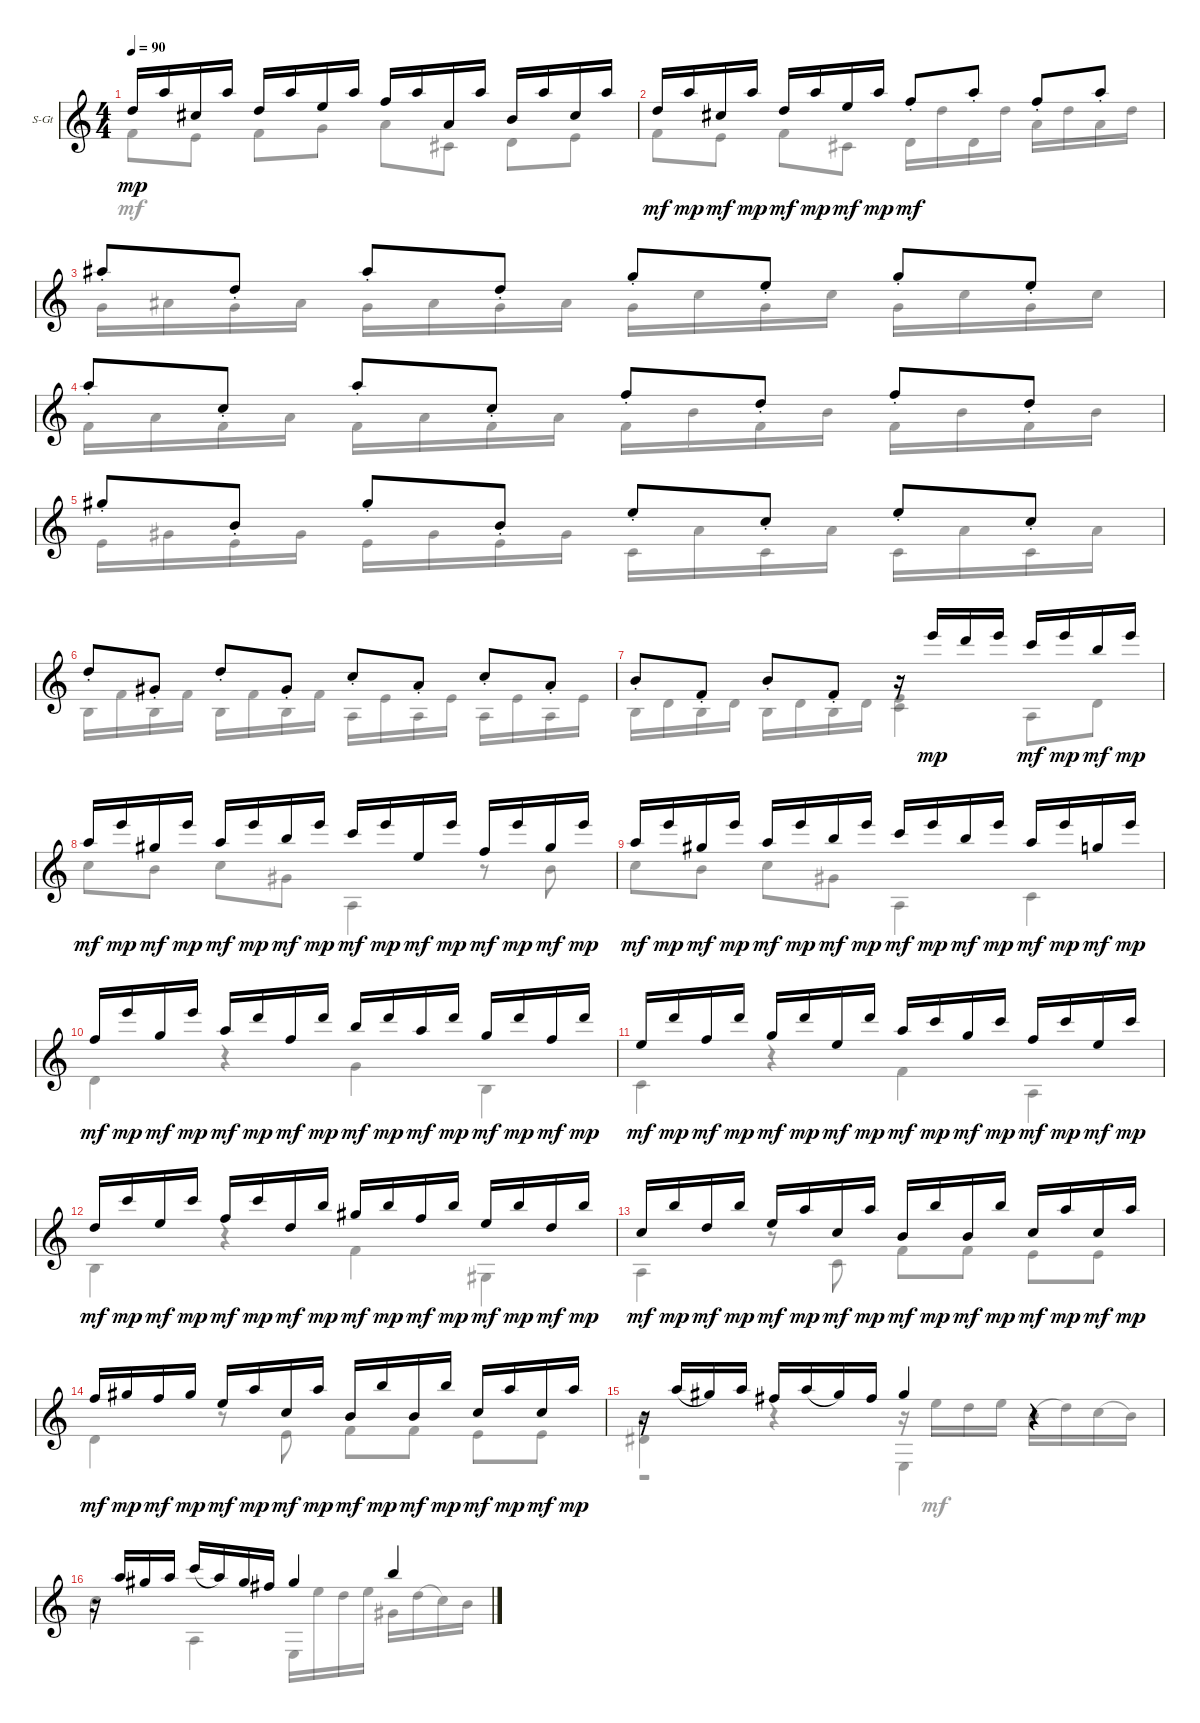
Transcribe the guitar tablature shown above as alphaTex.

\defaultSystemsLayout 4
\bracketExtendMode groupsimilarinstruments
\firstSystemTrackNameOrientation horizontal
\otherSystemsTrackNameOrientation horizontal
\track ("Steel Guitar" "S-Gt") {instrument acousticguitarsteel}
\staff {score}
\tuning (E4 B3 G3 D3 A2 E2)
\voice
\ts (4 4)
\tempo 90
\clef g2
\ks c
7.3.16{dy mp} 5.1.16 6.3.16 5.1.16 7.3.16 5.1.16 5.2.16 5.1.16 6.2.16 5.1.16 7.4.16 5.1.16 0.2.16 5.1.16 2.2.16 5.1.16 |
3.2.16{dy mf} 5.1.16{dy mp} 2.2.16{dy mf} 5.1.16{dy mp} 3.2.16{dy mf} 5.1.16{dy mp} 5.2.16{dy mf} 5.1.16{dy mp} 6.2{st}.8{dy mf} 5.1{st}.8 6.2{st}.8 5.1{st}.8 |
6.1{st}.8 3.2{st}.8 6.1{st}.8 3.2{st}.8 8.2{st}.8 5.2{st}.8 8.2{st}.8 5.2{st}.8 |
\scale
0.48476 5.1{st}.8 5.3{st}.8 5.1{st}.8 5.3{st}.8 6.2{st}.8 7.3{st}.8 6.2{st}.8 7.3{st}.8 |
\scale
0.515425 4.1{st}.8 0.2{st}.8 4.1{st}.8 0.2{st}.8 0.1{st}.8 1.2{st}.8 0.1{st}.8 1.2{st}.8 |
\scale
0.485049 3.2{st}.8 1.3{st}.8 3.2{st}.8 1.3{st}.8 1.2{st}.8 2.3{st}.8 1.2{st}.8 2.3{st}.8 |
\scale
0.514934 0.2{st}.8 3.4{st}.8 0.2{st}.8 3.4{st}.8 r.16 12.1.16{dy mp} 10.1.16 12.1.16 13.2.16{dy mf} 12.1.16{dy mp} 12.2.16{dy mf} 12.1.16{dy mp} |
\scale
0.485605 10.2.16{dy mf} 12.1.16{dy mp} 13.3.16{dy mf} 12.1.16{dy mp} 10.2.16{dy mf} 12.1.16{dy mp} 12.2.16{dy mf} 12.1.16{dy mp} 13.2.16{dy mf} 12.1.16{dy mp} 9.3.16{dy mf} 12.1.16{dy mp} 10.3.16{dy mf} 12.1.16{dy mp} 13.3.16{dy mf} 12.1.16{dy mp} |
\scale
0.514324 10.2.16{dy mf} 12.1.16{dy mp} 13.3.16{dy mf} 12.1.16{dy mp} 10.2.16{dy mf} 12.1.16{dy mp} 12.2.16{dy mf} 12.1.16{dy mp} 13.2.16{dy mf} 12.1.16{dy mp} 12.2.16{dy mf} 12.1.16{dy mp} 10.2.16{dy mf} 12.1.16{dy mp} 12.3.16{dy mf} 12.1.16{dy mp} |
\scale
0.481943 10.3.16{dy mf} 12.1.16{dy mp} 12.3.16{dy mf} 12.1.16{dy mp} 10.2.16{dy mf} 10.1.16{dy mp} 10.3.16{dy mf} 10.1.16{dy mp} 12.2.16{dy mf} 10.1.16{dy mp} 10.2.16{dy mf} 10.1.16{dy mp} 12.3.16{dy mf} 10.1.16{dy mp} 10.3.16{dy mf} 10.1.16{dy mp} |
\scale
0.517865 9.3.16{dy mf} 10.1.16{dy mp} 10.3.16{dy mf} 10.1.16{dy mp} 8.2.16{dy mf} 10.1.16{dy mp} 9.3.16{dy mf} 10.1.16{dy mp} 10.2.16{dy mf} 8.1.16{dy mp} 8.2.16{dy mf} 8.1.16{dy mp} 10.3.16{dy mf} 8.1.16{dy mp} 9.3.16{dy mf} 8.1.16{dy mp} |
\scale
0.486541 7.3.16{dy mf} 8.1.16{dy mp} 9.3.16{dy mf} 8.1.16{dy mp} 10.3.16{dy mf} 8.1.16{dy mp} 7.3.16{dy mf} 7.1.16{dy mp} 9.2.16{dy mf} 7.1.16{dy mp} 10.3.16{dy mf} 7.1.16{dy mp} 5.2.16{dy mf} 7.1.16{dy mp} 7.3.16{dy mf} 7.1.16{dy mp} |
\scale
0.513411 5.3.16{dy mf} 7.1.16{dy mp} 7.3.16{dy mf} 7.1.16{dy mp} 5.2.16{dy mf} 5.1.16{dy mp} 5.3.16{dy mf} 5.1.16{dy mp} 0.2.16{dy mf} 7.1.16{dy mp} 0.2.16{dy mf} 7.1.16{dy mp} 5.3.16{dy mf} 5.1.16{dy mp} 5.3.16{dy mf} 5.1.16{dy mp} |
\scale
0.484427 6.2.16{dy mf} 4.1.16{dy mp} 6.2.16{dy mf} 4.1.16{dy mp} 5.2.16{dy mf} 5.1.16{dy mp} 5.3.16{dy mf} 5.1.16{dy mp} 0.2.16{dy mf} 7.1.16{dy mp} 0.2.16{dy mf} 7.1.16{dy mp} 5.3.16{dy mf} 5.1.16{dy mp} 5.3.16{dy mf} 5.1.16{dy mp} |
\scale
0.515429 r.16 5.1.16{legatoorigin} 4.1.16 5.1.16 2.1.16 5.1.16{legatoorigin} 4.1.16 2.1.16 4.1.4 r.4 |
\scale
0.483285 r.16 5.1.16 4.1.16 5.1.16 8.1.16{legatoorigin} 5.1.16 9.2.16 7.2.16 4.1.4 7.1.4
\voice
\clef g2
\ottava regular
\simile none
\ks c
8.5.8{dy mf} 7.5.8 8.5.8 5.4.8 7.4.8 4.5.8 0.4.8 2.4.8 |
3.4.8 2.4.8 3.4.8 4.5.8 5.5.16 7.3.16 5.5.16 7.3.16 7.4.16 7.3.16 7.4.16 7.3.16 |
5.4.16 3.3.16 5.4.16 3.3.16 5.4.16 3.3.16 5.4.16 3.3.16 5.4.16 5.3.16 5.4.16 5.3.16 5.4.16 5.3.16 5.4.16 5.3.16 |
\scale
0.48476 8.5.16 7.4.16 8.5.16 7.4.16 8.5.16 7.4.16 8.5.16 7.4.16 8.5.16 9.4.16 8.5.16 9.4.16 8.5.16 9.4.16 8.5.16 9.4.16 |
\scale
0.515425 2.4.16 1.3.16 2.4.16 1.3.16 2.4.16 1.3.16 2.4.16 1.3.16 3.5.16 2.3.16 3.5.16 2.3.16 3.5.16 2.3.16 3.5.16 2.3.16 |
\scale
0.485049 2.5.16 3.4.16 2.5.16 3.4.16 2.5.16 3.4.16 2.5.16 3.4.16 0.5.16 2.4.16 0.5.16 2.4.16 0.5.16 2.4.16 0.5.16 2.4.16 |
\scale
0.514934 2.5.16 0.4.16 2.5.16 0.4.16 2.5.16 0.4.16 2.5.16 0.4.16 (2.4 3.5).4 0.5.8 0.4.8 |
\scale
0.485605 10.4.8 9.4.8 10.4.8 11.5.8 0.5.4 r.8 9.4.8 |
\scale
0.514324 10.4.8 9.4.8 10.4.8 11.5.8 0.5.4 3.5.4 |
\scale
0.481943 0.4.4 r.4 0.3.4 7.6.4 |
\scale
0.517865 8.6.4 r.4 8.5.4 0.5.4 |
\scale
0.486541 7.6.4 r.4 8.5.4 4.6.4 |
\scale
0.513411 0.5.4 r.8 8.6.8 8.5.8 8.5.8 7.5.8 7.5.8 |
\scale
0.484427 0.4.4 r.8 7.5.8 8.5.8 8.5.8 7.5.8 7.5.8 |
\scale
0.515429 (4.3 6.5).4 r.4 0.6.4 r.4 |
\scale
0.483285 5.3.4 0.5.4 0.6.16 5.2.16 7.3.16 5.2.16 6.4.16 7.3.16{legatoorigin} 5.3.16 0.2.16
\voice
\clef g2
\ottava regular
\simile none
\ks c
|
|
|
\scale
0.48476 |
\scale
0.515425 |
\scale
0.485049 |
\scale
0.514934 |
\scale
0.485605 |
\scale
0.514324 |
\scale
0.481943 |
\scale
0.517865 |
\scale
0.486541 |
\scale
0.513411 |
\scale
0.484427 |
\scale
0.515429 r.2 r.16 5.2.16{dy mf} 7.3.16 5.2.16 4.3.16{legatoorigin} 7.3.16 5.3.16{legatoorigin} 4.3.16 |
\scale
0.483285
